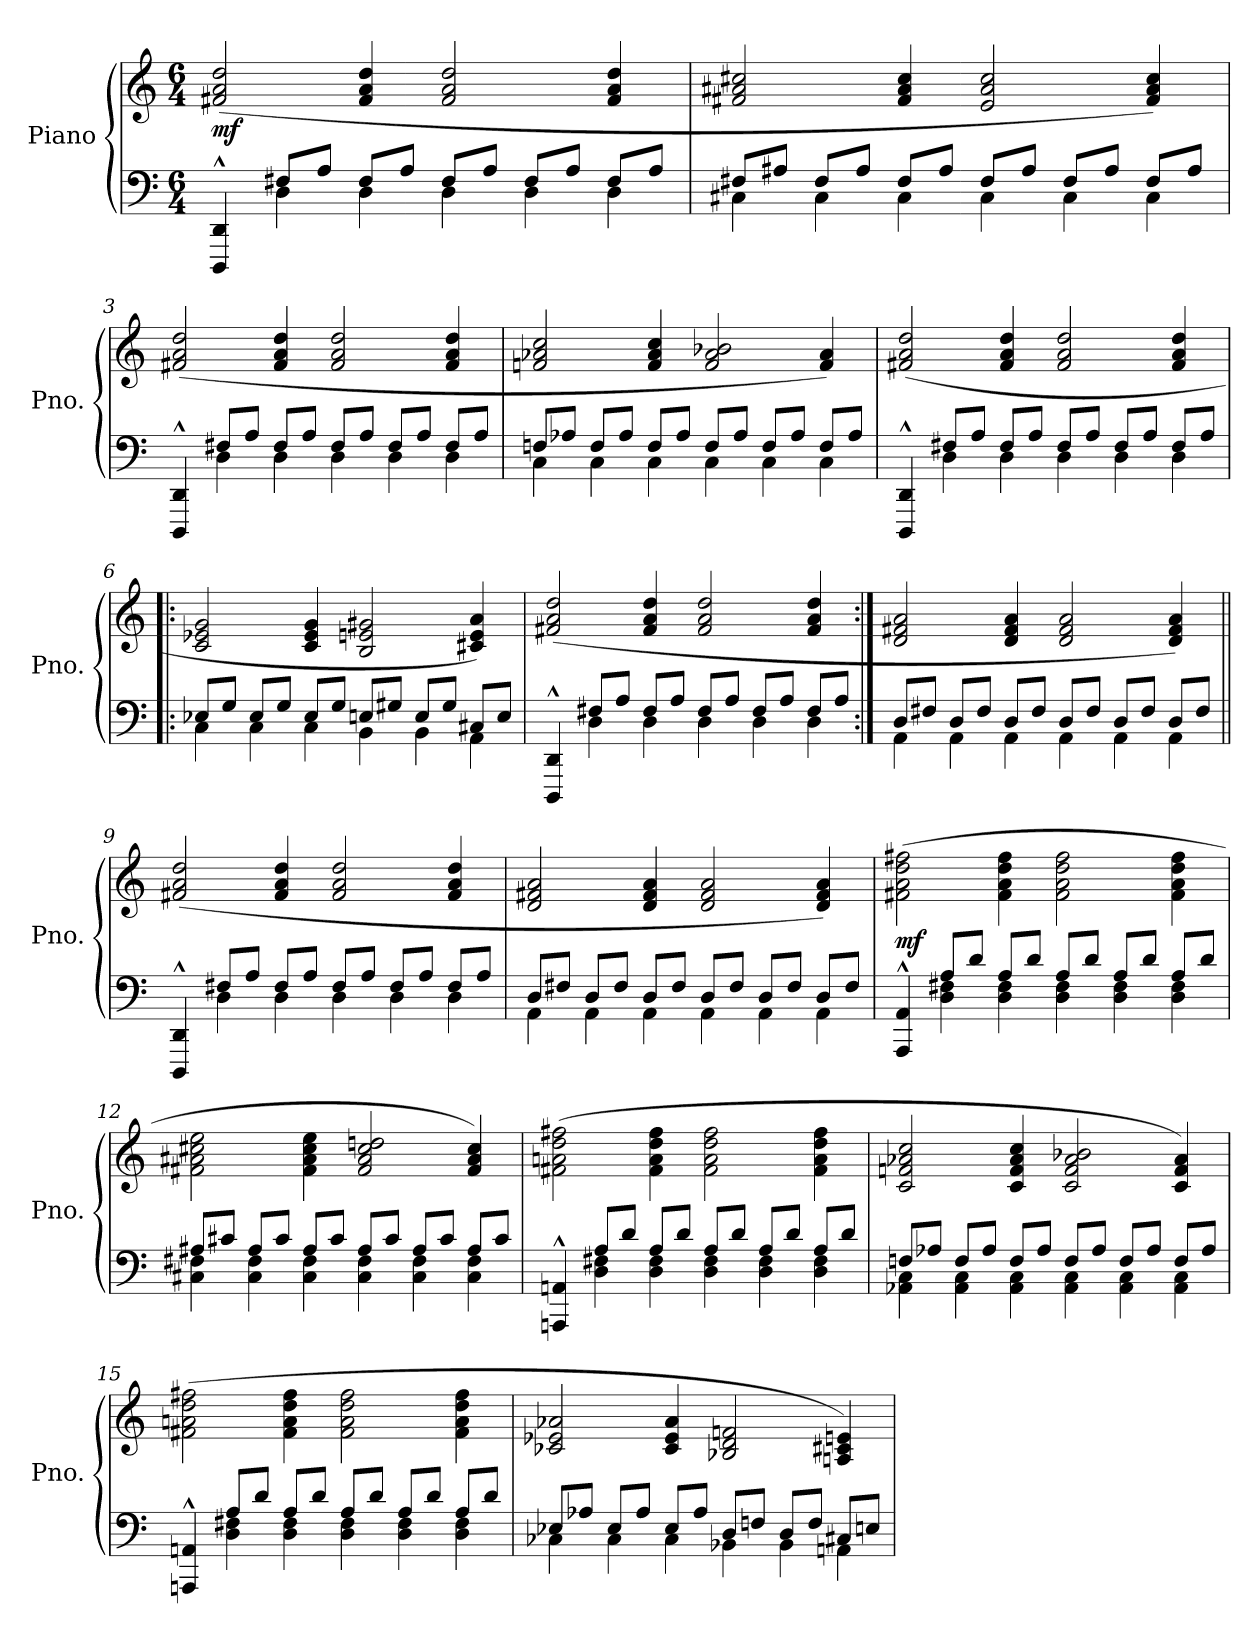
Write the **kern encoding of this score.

**kern	**kern	**dynam
*part1	*part1	*part1
*staff2	*staff1	*staff1/2
*I"Piano	*	*
*I'Pno.	*	*
*clefF4	*clefG2	*
*k[]	*k[]	*
*M6/4	*M6/4	*
*MM120	*MM120	*
=1	=1	=1
*^	*	*
!	!	!	!LO:DY:b
4DDD/^^ 4DD/^^	4ryy	(>2f#X/ 2a/ 2dd/	mf
8F#X/L	4D\	.	.
8A/J	.	.	.
8F#/L	4D\	4f#/ 4a/ 4dd/	.
8A/J	.	.	.
8F#/L	4D\	2f#/ 2a/ 2dd/	.
8A/J	.	.	.
8F#/L	4D\	.	.
8A/J	.	.	.
8F#/L	4D\	4f#/ 4a/ 4dd/	.
8A/J	.	.	.
=2	=2	=2	=2
8F#X/L	4C#X\	2f#X/ 2a#X/ 2cc#X/	.
8A#X/J	.	.	.
8F#/L	4C#\	.	.
8A#/J	.	.	.
8F#/L	4C#\	4f#/ 4a#/ 4cc#/	.
8A#/J	.	.	.
8F#/L	4C#\	2e/ 2a#/ 2cc#/	.
8A#/J	.	.	.
8F#/L	4C#\	.	.
8A#/J	.	.	.
8F#/L	4C#\	4f#/ 4a#/ 4cc#/)	.
8A#/J	.	.	.
!!LO:LB:g=z
=3	=3	=3	=3
4DDD/^^ 4DD/^^	4ryy	(2f#X/ 2a/ 2dd/	.
8F#X/L	4D\	.	.
8A/J	.	.	.
8F#/L	4D\	4f#/ 4a/ 4dd/	.
8A/J	.	.	.
8F#/L	4D\	2f#/ 2a/ 2dd/	.
8A/J	.	.	.
8F#/L	4D\	.	.
8A/J	.	.	.
8F#/L	4D\	4f#/ 4a/ 4dd/	.
8A/J	.	.	.
=4	=4	=4	=4
8Fn/L	4C\	2fn/ 2a-X/ 2cc/	.
8A-X/J	.	.	.
8F/L	4C\	.	.
8A-/J	.	.	.
8F/L	4C\	4f/ 4a-/ 4cc/	.
8A-/J	.	.	.
8F/L	4C\	2f/ 2a-/ 2b-X/	.
8A-/J	.	.	.
8F/L	4C\	.	.
8A-/J	.	.	.
8F/L	4C\	4f/ 4a-/)	.
8A-/J	.	.	.
!!LO:LB:g=z
=5	=5	=5	=5
4DDD/^^ 4DD/^^	4ryy	(2f#X/ 2a/ 2dd/	.
8F#X/L	4D\	.	.
8A/J	.	.	.
8F#/L	4D\	4f#/ 4a/ 4dd/	.
8A/J	.	.	.
8F#/L	4D\	2f#/ 2a/ 2dd/	.
8A/J	.	.	.
8F#/L	4D\	.	.
8A/J	.	.	.
8F#/L	4D\	4f#/ 4a/ 4dd/	.
8A/J	.	.	.
=6!|:	=6!|:	=6!|:	=6!|:
8E-X/L	4C\	2c/ 2e-X/ 2g/	.
8G/J	.	.	.
8E-/L	4C\	.	.
8G/J	.	.	.
8E-/L	4C\	4c/ 4e-/ 4g/	.
8G/J	.	.	.
8En/L	4BB\	2B/ 2en/ 2g#X/	.
8G#X/J	.	.	.
8E/L	4BB\	.	.
8G#/J	.	.	.
8C#X/L	4AA\	4c#X/ 4e/ 4a/)	.
8E/J	.	.	.
!!LO:LB:g=z
=7	=7	=7	=7
4DDD/^^ 4DD/^^	4ryy	(2f#X/ 2a/ 2dd/	.
8F#X/L	4D\	.	.
8A/J	.	.	.
8F#/L	4D\	4f#/ 4a/ 4dd/	.
8A/J	.	.	.
8F#/L	4D\	2f#/ 2a/ 2dd/	.
8A/J	.	.	.
8F#/L	4D\	.	.
8A/J	.	.	.
8F#/L	4D\	4f#/ 4a/ 4dd/	.
8A/J	.	.	.
=8:|!	=8:|!	=8:|!	=8:|!
8D/L	4AA\	2d/ 2f#X/ 2a/	.
8F#X/J	.	.	.
8D/L	4AA\	.	.
8F#/J	.	.	.
8D/L	4AA\	4d/ 4f#/ 4a/	.
8F#/J	.	.	.
8D/L	4AA\	2d/ 2f#/ 2a/	.
8F#/J	.	.	.
8D/L	4AA\	.	.
8F#/J	.	.	.
8D/L	4AA\	4d/ 4f#/ 4a/)	.
8F#/J	.	.	.
!!LO:LB:g=z
=9||	=9||	=9||	=9||
4DDD/^^ 4DD/^^	4ryy	(2f#X/ 2a/ 2dd/	.
8F#X/L	4D\	.	.
8A/J	.	.	.
8F#/L	4D\	4f#/ 4a/ 4dd/	.
8A/J	.	.	.
8F#/L	4D\	2f#/ 2a/ 2dd/	.
8A/J	.	.	.
8F#/L	4D\	.	.
8A/J	.	.	.
8F#/L	4D\	4f#/ 4a/ 4dd/	.
8A/J	.	.	.
=10	=10	=10	=10
8D/L	4AA\	2d/ 2f#X/ 2a/	.
8F#X/J	.	.	.
8D/L	4AA\	.	.
8F#/J	.	.	.
8D/L	4AA\	4d/ 4f#/ 4a/	.
8F#/J	.	.	.
8D/L	4AA\	2d/ 2f#/ 2a/	.
8F#/J	.	.	.
8D/L	4AA\	.	.
8F#/J	.	.	.
8D/L	4AA\	4d/ 4f#/ 4a/)	.
8F#/J	.	.	.
!!LO:PB:g=z
=11	=11	=11	=11
!	!	!	!LO:DY:b
4AAA/^^ 4AA/^^	4ryy	(2f#X\ 2a\ 2dd\ 2ff#X\	mf
8A/L	4D\ 4F#X\	.	.
8d/J	.	.	.
8A/L	4D\ 4F#\	4f#\ 4a\ 4dd\ 4ff#\	.
8d/J	.	.	.
8A/L	4D\ 4F#\	2f#\ 2a\ 2dd\ 2ff#\	.
8d/J	.	.	.
8A/L	4D\ 4F#\	.	.
8d/J	.	.	.
8A/L	4D\ 4F#\	4f#\ 4a\ 4dd\ 4ff#\	.
8d/J	.	.	.
=12	=12	=12	=12
8A#X/L	4C#X\ 4F#X\	2f#X\ 2a#X\ 2cc#X\ 2ee\	.
8c#X/J	.	.	.
8A#/L	4C#\ 4F#\	.	.
8c#/J	.	.	.
8A#/L	4C#\ 4F#\	4f#\ 4a#\ 4cc#\ 4ee\	.
8c#/J	.	.	.
8A#/L	4C#\ 4F#\	2f#/ 2a#/ 2cc#/ 2ddn/	.
8c#/J	.	.	.
8A#/L	4C#\ 4F#\	.	.
8c#/J	.	.	.
8A#/L	4C#\ 4F#\	4f#/ 4a#/ 4cc#/)	.
8c#/J	.	.	.
!!LO:LB:g=z
=13	=13	=13	=13
4AAAn/^^ 4AAn/^^	4ryy	(2f#X\ 2an\ 2dd\ 2ff#X\	.
8A/L	4D\ 4F#X\	.	.
8d/J	.	.	.
8A/L	4D\ 4F#\	4f#\ 4a\ 4dd\ 4ff#\	.
8d/J	.	.	.
8A/L	4D\ 4F#\	2f#\ 2a\ 2dd\ 2ff#\	.
8d/J	.	.	.
8A/L	4D\ 4F#\	.	.
8d/J	.	.	.
8A/L	4D\ 4F#\	4f#\ 4a\ 4dd\ 4ff#\	.
8d/J	.	.	.
=14	=14	=14	=14
8Fn/L	4AA-X\ 4C\	2c/ 2fn/ 2a-X/ 2cc/	.
8A-X/J	.	.	.
8F/L	4AA-\ 4C\	.	.
8A-/J	.	.	.
8F/L	4AA-\ 4C\	4c/ 4f/ 4a-/ 4cc/	.
8A-/J	.	.	.
8F/L	4AA-\ 4C\	2c/ 2f/ 2a-/ 2b-X/	.
8A-/J	.	.	.
8F/L	4AA-\ 4C\	.	.
8A-/J	.	.	.
8F/L	4AA-\ 4C\	4c/ 4f/ 4a-/)	.
8A-/J	.	.	.
!!LO:LB:g=z
=15	=15	=15	=15
4AAAn/^^ 4AAn/^^	4ryy	(2f#X\ 2an\ 2dd\ 2ff#X\	.
8A/L	4D\ 4F#X\	.	.
8d/J	.	.	.
8A/L	4D\ 4F#\	4f#\ 4a\ 4dd\ 4ff#\	.
8d/J	.	.	.
8A/L	4D\ 4F#\	2f#\ 2a\ 2dd\ 2ff#\	.
8d/J	.	.	.
8A/L	4D\ 4F#\	.	.
8d/J	.	.	.
8A/L	4D\ 4F#\	4f#\ 4a\ 4dd\ 4ff#\	.
8d/J	.	.	.
=16	=16	=16	=16
8E-X/L	4C-X\	2c-X/ 2e-X/ 2a-X/	.
8A-X/J	.	.	.
8E-/L	4C-\	.	.
8A-/J	.	.	.
8E-/L	4C-\	4c-/ 4e-/ 4a-/	.
8A-/J	.	.	.
8D/L	4BB-X\	2B-X/ 2d/ 2fn/	.
8Fn/J	.	.	.
8D/L	4BB-\	.	.
8F/J	.	.	.
8C#X/L	4AAn\	4An/ 4c#X/ 4en/)	.
8En/J	.	.	.
*v	*v	*	*
=	=	=
*-	*-	*-
